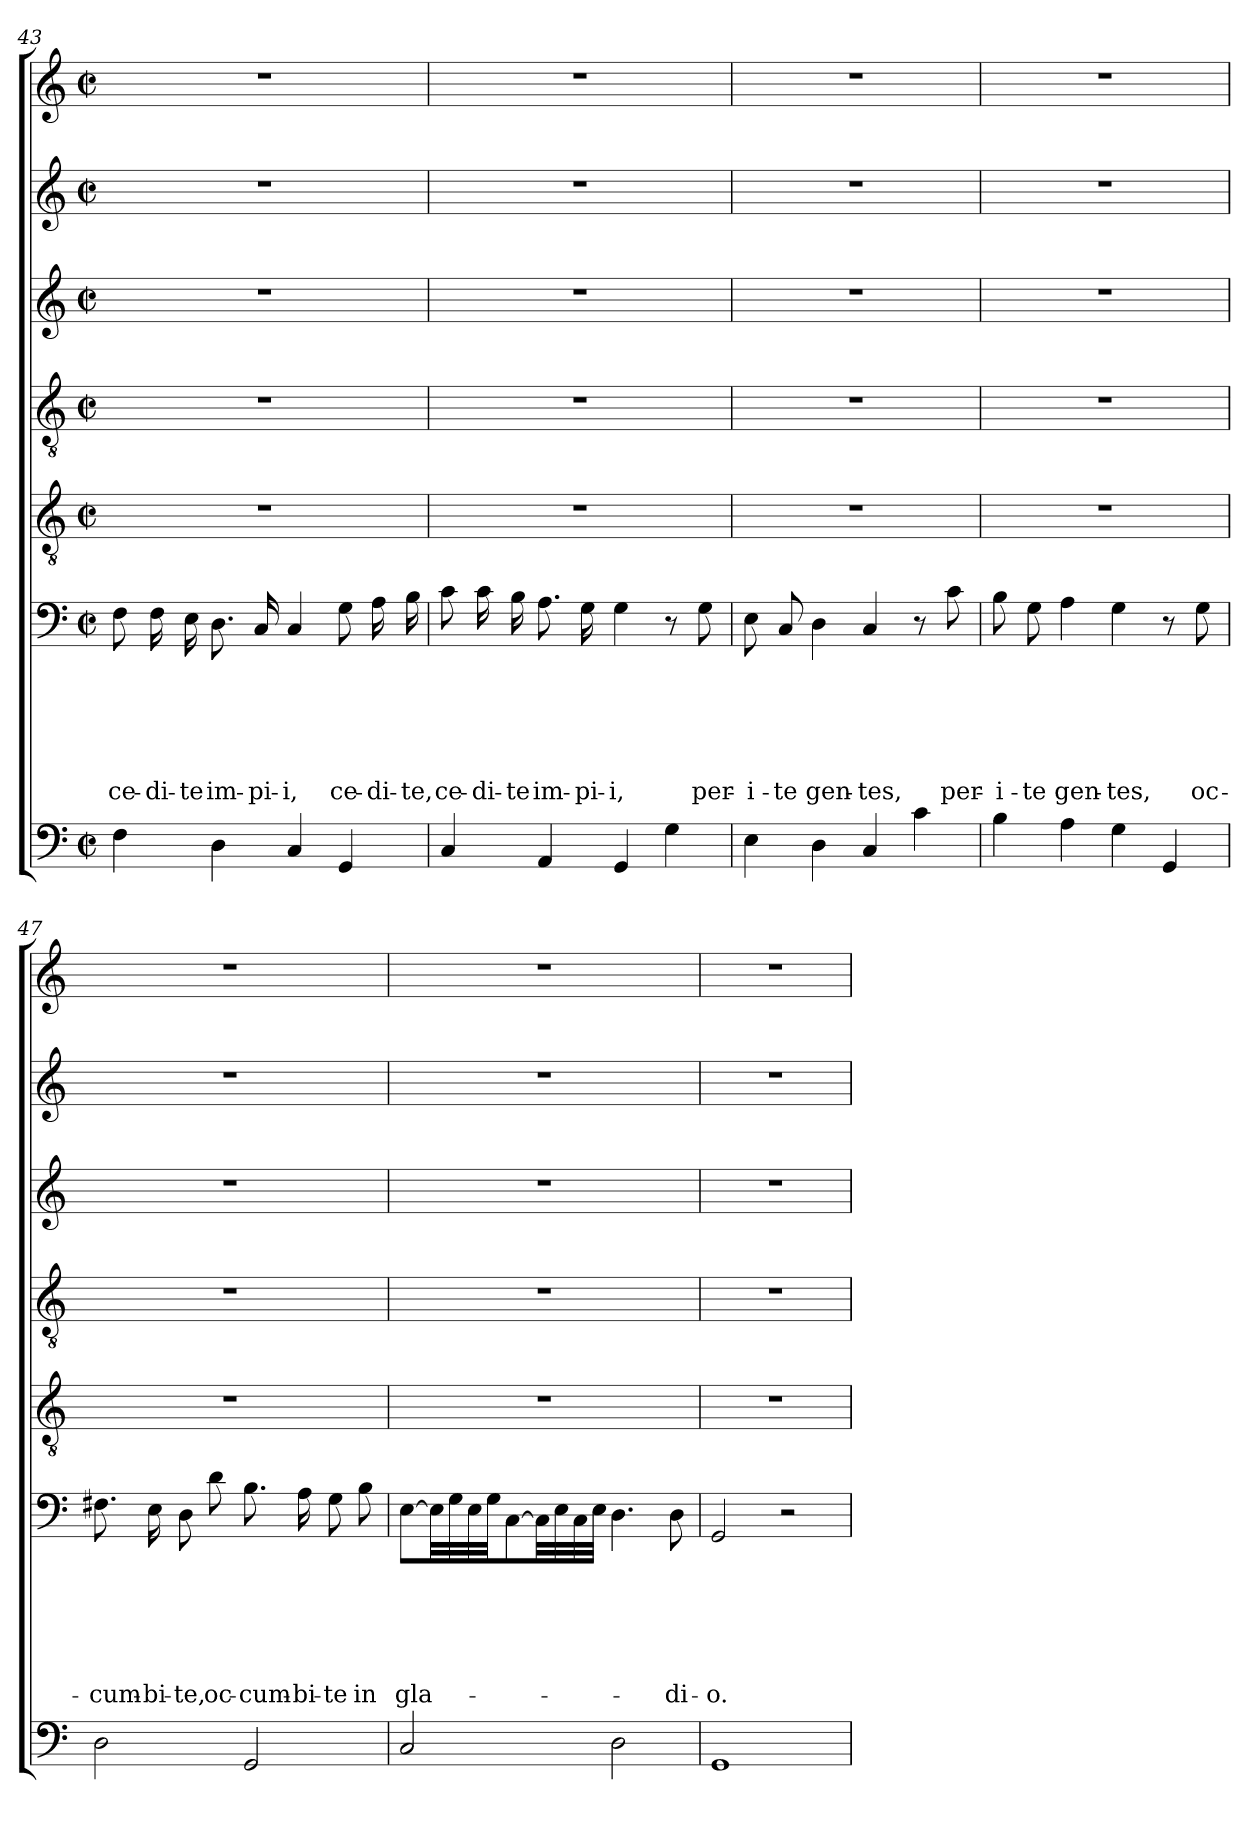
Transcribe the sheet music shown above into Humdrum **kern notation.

**kern	**kern	**text	**text	**text	**text	**text	**text	**kern	**kern	**kern	**kern	**kern
*part7	*part6	*part6	*part6	*part6	*part6	*part6	*part6	*part5	*part4	*part3	*part2	*part1
*staff7	*staff6	*staff6	*staff6	*staff6	*staff6	*staff6	*staff6	*staff5	*staff4	*staff3	*staff2	*staff1
*clefF4	*clefF4	*	*	*	*	*	*	*clefGv2	*clefGv2	*clefG2	*clefG2	*clefG2
*k[]	*k[]	*	*	*	*	*	*	*k[]	*k[]	*k[]	*k[]	*k[]
*C:	*C:	*	*	*	*	*	*	*C:	*C:	*C:	*C:	*C:
*M2/2	*M2/2	*	*	*	*	*	*	*M2/2	*M2/2	*M2/2	*M2/2	*M2/2
*met(c|)	*met(c|)	*	*	*	*	*	*	*met(c|)	*met(c|)	*met(c|)	*met(c|)	*met(c|)
=43	=43	=43	=43	=43	=43	=43	=43	=43	=43	=43	=43	=43
4F\	8F\	.	.	.	.	.	ce-	1r	1r	1r	1r	1r
.	16F\	.	.	.	.	.	-di-	.	.	.	.	.
.	16E\	.	.	.	.	.	-te	.	.	.	.	.
4D\	8.D\	.	.	.	.	.	im-	.	.	.	.	.
.	16C/	.	.	.	.	.	-pi-	.	.	.	.	.
4C/	4C/	.	.	.	.	.	-i,	.	.	.	.	.
4GG/	8G\	.	.	.	.	.	ce-	.	.	.	.	.
.	16A\	.	.	.	.	.	-di-	.	.	.	.	.
.	16B\	.	.	.	.	.	-te,	.	.	.	.	.
=44	=44	=44	=44	=44	=44	=44	=44	=44	=44	=44	=44	=44
4C/	8c\	.	.	.	.	.	ce-	1r	1r	1r	1r	1r
.	16c\	.	.	.	.	.	-di-	.	.	.	.	.
.	16B\	.	.	.	.	.	-te	.	.	.	.	.
4AA/	8.A\	.	.	.	.	.	im-	.	.	.	.	.
.	16G\	.	.	.	.	.	-pi-	.	.	.	.	.
4GG/	4G\	.	.	.	.	.	-i,	.	.	.	.	.
4G\	8r	.	.	.	.	.	.	.	.	.	.	.
.	8G\	.	.	.	.	.	per-	.	.	.	.	.
=45	=45	=45	=45	=45	=45	=45	=45	=45	=45	=45	=45	=45
4E\	8E\	.	.	.	.	.	-i-	1r	1r	1r	1r	1r
.	8C/	.	.	.	.	.	-te	.	.	.	.	.
4D\	4D\	.	.	.	.	.	gen-	.	.	.	.	.
4C/	4C/	.	.	.	.	.	-tes,	.	.	.	.	.
4c\	8r	.	.	.	.	.	.	.	.	.	.	.
.	8c\	.	.	.	.	.	per-	.	.	.	.	.
!!LO:LB:g=z
=46	=46	=46	=46	=46	=46	=46	=46	=46	=46	=46	=46	=46
4B\	8B\	.	.	.	.	.	-i-	1r	1r	1r	1r	1r
.	8G\	.	.	.	.	.	-te	.	.	.	.	.
4A\	4A\	.	.	.	.	.	gen-	.	.	.	.	.
4G\	4G\	.	.	.	.	.	-tes,	.	.	.	.	.
4GG/	8r	.	.	.	.	.	.	.	.	.	.	.
.	8G\	.	.	.	.	.	oc-	.	.	.	.	.
=47	=47	=47	=47	=47	=47	=47	=47	=47	=47	=47	=47	=47
2D\	8.F#X\	.	.	.	.	.	-cum-	1r	1r	1r	1r	1r
.	16E\	.	.	.	.	.	-bi-	.	.	.	.	.
.	8D\	.	.	.	.	.	-te,	.	.	.	.	.
.	8d\	.	.	.	.	.	oc-	.	.	.	.	.
2GG/	8.B\	.	.	.	.	.	-cum-	.	.	.	.	.
.	16A\	.	.	.	.	.	-bi-	.	.	.	.	.
.	8G\	.	.	.	.	.	-te	.	.	.	.	.
.	8B\	.	.	.	.	.	in	.	.	.	.	.
=48	=48	=48	=48	=48	=48	=48	=48	=48	=48	=48	=48	=48
2C/	[8E\L	.	.	.	.	.	gla-	1r	1r	1r	1r	1r
.	32E\LL]	.	.	.	.	.	.	.	.	.	.	.
.	32G\	.	.	.	.	.	.	.	.	.	.	.
.	32E\	.	.	.	.	.	.	.	.	.	.	.
.	32G\JJ	.	.	.	.	.	.	.	.	.	.	.
.	[8C\	.	.	.	.	.	.	.	.	.	.	.
.	32C\LL]	.	.	.	.	.	.	.	.	.	.	.
.	32E\	.	.	.	.	.	.	.	.	.	.	.
.	32C\	.	.	.	.	.	.	.	.	.	.	.
.	32E\JJJ	.	.	.	.	.	.	.	.	.	.	.
2D\	4.D\	.	.	.	.	.	.	.	.	.	.	.
.	8D\	.	.	.	.	.	-di-	.	.	.	.	.
=49	=49	=49	=49	=49	=49	=49	=49	=49	=49	=49	=49	=49
1GG	2GG/	.	.	.	.	.	-o.	1r	1r	1r	1r	1r
.	2r	.	.	.	.	.	.	.	.	.	.	.
=	=	=	=	=	=	=	=	=	=	=	=	=
*-	*-	*-	*-	*-	*-	*-	*-	*-	*-	*-	*-	*-
